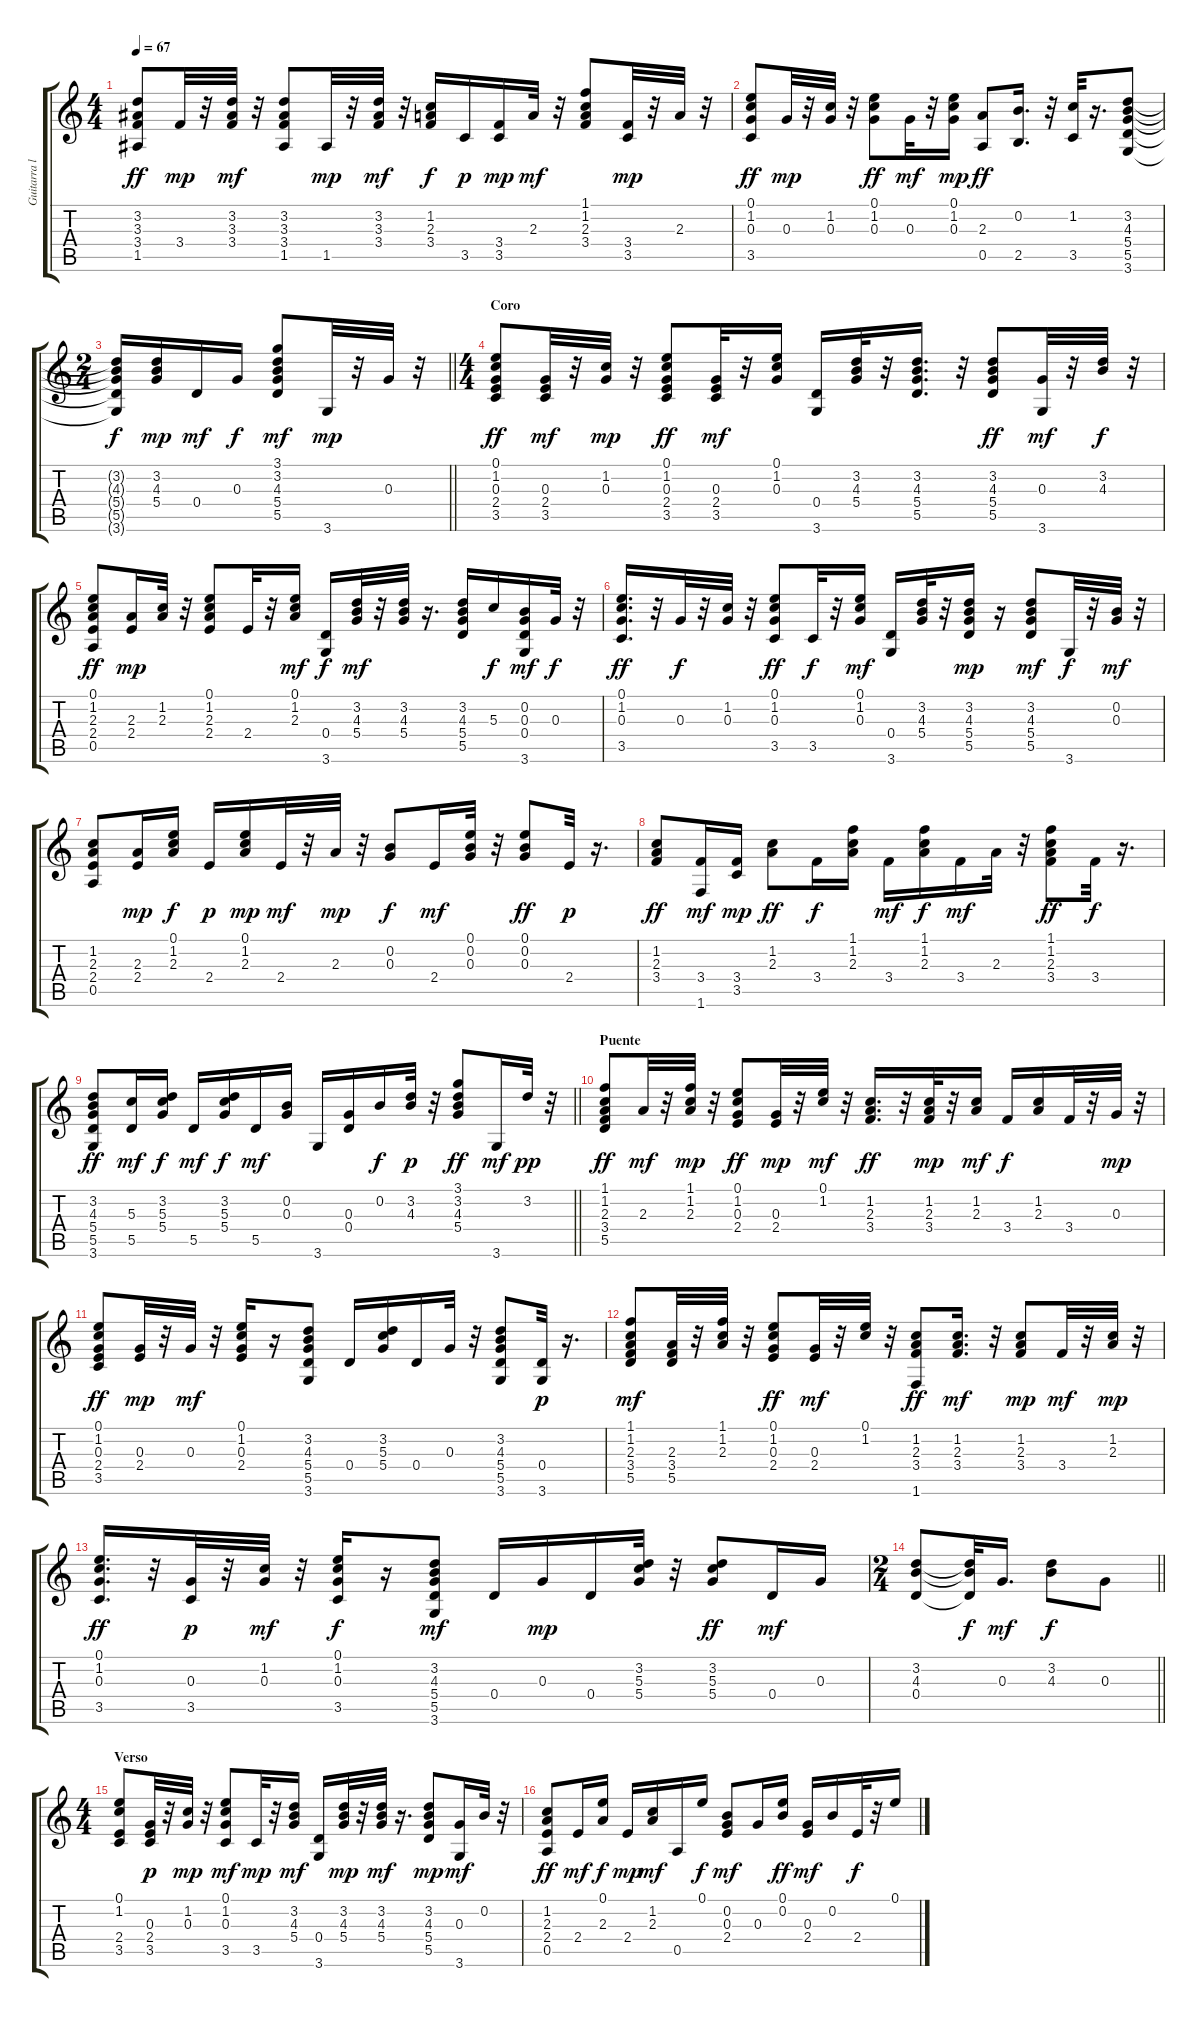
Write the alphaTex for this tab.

\track ("Guitarra l" "Guitarra l") {instrument acousticguitarsteel}
\staff {score tabs}
\tuning (E4 B3 G3 D3 A2 E2) {hide}
\ts (4 4)
\tempo 67
\clef g2
\ks c
(3.2 3.3 3.4 1.5).8{dy ff} 3.4.32{dy mp} r.32 (3.2 3.3 3.4).32{dy mf} r.32 (3.2 3.3 3.4 1.5).8 1.5.32{dy mp} r.32 (3.2 3.3 3.4).32{dy mf} r.32 (1.2 2.3 3.4).16{dy f} 3.5.16{dy p} (3.4 3.5).16{dy mp} 2.3.32{dy mf} r.32 (1.1 1.2 2.3 3.4).8 (3.4 3.5).32{dy mp} r.32 2.3.32 r.32 |
(0.1 1.2 0.3 3.5).8{dy ff} 0.3.32{dy mp} r.32 (1.2 0.3).32 r.32 (0.1 1.2 0.3).8{dy ff} 0.3.32{dy mf} r.32 (0.1 1.2 0.3).16{dy mp} (2.3 0.5).8{dy ff} (0.2 2.5).16{d} r.32 (1.2 3.5).32 r.16{d} (3.2 4.3 5.4 5.5 3.6).8 |
\ts (2 4)
\barLineRight lightlight
(3.2{t} 4.3{t} 5.4{t} 5.5{t} 3.6{t}).16{dy f} (3.2 4.3 5.4).16{dy mp} 0.4.16{dy mf} 0.3.16{dy f} (3.1 3.2 4.3 5.4 5.5).8{dy mf} 3.6.32{dy mp} r.32 0.3.32 r.32 |
\ts (4 4)
\section ("" "Coro")
(0.1 1.2 0.3 2.4 3.5).8{dy ff} (0.3 2.4 3.5).32{dy mf} r.32 (1.2 0.3).32{dy mp} r.32 (0.1 1.2 0.3 2.4 3.5).8{dy ff} (0.3 2.4 3.5).32{dy mf} r.32 (0.1 1.2 0.3).16 (0.4 3.6).16 (3.2 4.3 5.4).32 r.32 (3.2 4.3 5.4 5.5).16{d} r.32 (3.2 4.3 5.4 5.5).8{dy ff} (0.3 3.6).32{dy mf} r.32 (3.2 4.3).32{dy f} r.32 |
(0.1 1.2 2.3 2.4 0.5).8{dy ff} (2.3 2.4).16{dy mp} (1.2 2.3).32 r.32 (0.1 1.2 2.3 2.4).8 2.4.32 r.32 (0.1 1.2 2.3).16{dy mf} (0.4 3.6).16{dy f} (3.2 4.3 5.4).32{dy mf} r.32 (3.2 4.3 5.4).32 r.16{d} (3.2 4.3 5.4 5.5).16 5.3.16{dy f} (0.2 0.3 0.4 3.6).16{dy mf} 0.3.32{dy f} r.32 |
(0.1 1.2 0.3 3.5).16{d dy ff} r.32 0.3.32{dy f} r.32 (1.2 0.3).32 r.32 (0.1 1.2 0.3 3.5).8{dy ff} 3.5.32{dy f} r.32 (0.1 1.2 0.3).16{dy mf} (0.4 3.6).16 (3.2 4.3 5.4).32 r.32 (3.2 4.3 5.4 5.5).16{dy mp} r.16 (3.2 4.3 5.4 5.5).8{dy mf} 3.6.32{dy f} r.32 (0.2 0.3).32{dy mf} r.32 |
(1.2 2.3 2.4 0.5).8 (2.3 2.4).16{dy mp} (0.1 1.2 2.3).16{dy f} 2.4.16{dy p} (0.1 1.2 2.3).16{dy mp} 2.4.32{dy mf} r.32 2.3.32{dy mp} r.32 (0.2 0.3).8{dy f} 2.4.16{dy mf} (0.1 0.2 0.3).32 r.32 (0.1 0.2 0.3).8{dy ff} 2.4.32{dy p} r.16{d} |
(1.2 2.3 3.4).8{dy ff} (3.4 1.6).16{dy mf} (3.4 3.5).16{dy mp} (1.2 2.3).8{dy ff} 3.4.16{dy f} (1.1 1.2 2.3).16 3.4.16{dy mf} (1.1 1.2 2.3).16{dy f} 3.4.16{dy mf} 2.3.32 r.32 (1.1 1.2 2.3 3.4).8{dy ff} 3.4.32{dy f} r.16{d} |
\barLineRight lightlight
(3.2 4.3 5.4 5.5 3.6).8{dy ff} (5.3 5.5).16{dy mf} (3.2 5.3 5.4).16{dy f} 5.5.16{dy mf} (3.2 5.3 5.4).16{dy f} 5.5.16{dy mf} (0.2 0.3).16 3.6.16 (0.3 0.4).16 0.2.16{dy f} (3.2 4.3).32{dy p} r.32 (3.1 3.2 4.3 5.4).8{dy ff} 3.6.16{dy mf} 3.2.32{dy pp} r.32 |
\section ("" "Puente")
(1.1 1.2 2.3 3.4 5.5).8{dy ff} 2.3.32{dy mf} r.32 (1.1 1.2 2.3).32{dy mp} r.32 (0.1 1.2 0.3 2.4).8{dy ff} (0.3 2.4).32{dy mp} r.32 (0.1 1.2).32{dy mf} r.32 (1.2 2.3 3.4).16{d dy ff} r.32 (1.2 2.3 3.4).32{dy mp} r.32 (1.2 2.3).16{dy mf} 3.4.16{dy f} (1.2 2.3).16 3.4.32 r.32 0.3.32{dy mp} r.32 |
(0.1 1.2 0.3 2.4 3.5).8{dy ff} (0.3 2.4).32{dy mp} r.32 0.3.32{dy mf} r.32 (0.1 1.2 0.3 2.4).16 r.16 (3.2 4.3 5.4 5.5 3.6).8 0.4.16 (3.2 5.3 5.4).16 0.4.16 0.3.32 r.32 (3.2 4.3 5.4 5.5 3.6).8 (0.4 3.6).32{dy p} r.16{d} |
(1.1 1.2 2.3 3.4 5.5).8{dy mf} (2.3 3.4 5.5).32 r.32 (1.1 1.2 2.3).32 r.32 (0.1 1.2 0.3 2.4).8{dy ff} (0.3 2.4).32{dy mf} r.32 (0.1 1.2).32 r.32 (1.2 2.3 3.4 1.6).8{dy ff} (1.2 2.3 3.4).16{d dy mf} r.32 (1.2 2.3 3.4).8{dy mp} 3.4.32{dy mf} r.32 (1.2 2.3).32{dy mp} r.32 |
(0.1 1.2 0.3 3.5).16{d dy ff} r.32 (0.3 3.5).32{dy p} r.32 (1.2 0.3).32{dy mf} r.32 (0.1 1.2 0.3 3.5).16{dy f} r.16 (3.2 4.3 5.4 5.5 3.6).8{dy mf} 0.4.16 0.3.16{dy mp} 0.4.16 (3.2 5.3 5.4).32 r.32 (3.2 5.3 5.4).8{dy ff} 0.4.16{dy mf} 0.3.16 |
\ts (2 4)
\barLineRight lightlight
(3.2 4.3 0.4).8 (3.2{t} 4.3{t} 0.4{t}).32{dy f} 0.3.16{d dy mf} (3.2 4.3).8{dy f} 0.3.8 |
\ts (4 4)
\section ("" "Verso")
(0.1 1.2 2.4 3.5).8 (0.3 2.4 3.5).32{dy p} r.32 (1.2 0.3).32{dy mp} r.32 (0.1 1.2 0.3 3.5).8{dy mf} 3.5.32{dy mp} r.32 (3.2 4.3 5.4).16{dy mf} (0.4 3.6).16 (3.2 4.3 5.4).32{dy mp} r.32 (3.2 4.3 5.4).32{dy mf} r.16{d} (3.2 4.3 5.4 5.5).8{dy mp} (0.3 3.6).16{dy mf} 0.2.32 r.32 |
(1.2 2.3 2.4 0.5).8{dy ff} 2.4.16{dy mf} (0.1 2.3).16{dy f} 2.4.16{dy mp} (1.2 2.3).16{dy mf} 0.5.16 0.1.16{dy f} (0.2 0.3 2.4).8{dy mf} 0.3.16 (0.1 0.2).16{dy ff} (0.3 2.4).16{dy mf} 0.2.16 2.4.32{dy f} r.32 0.1.16
